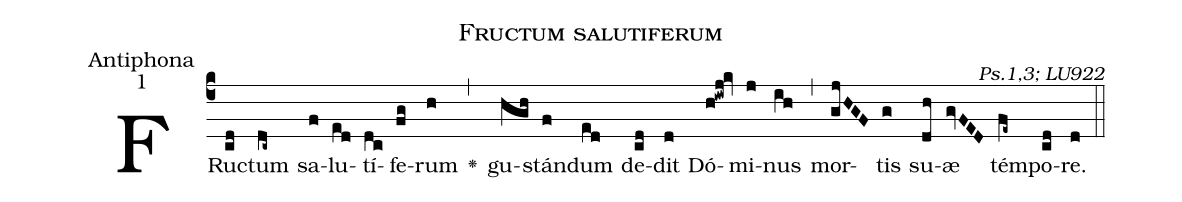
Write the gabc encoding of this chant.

name:Fructum salutiferum;
office-part:Antiphona;
mode:1;
commentary:Ps.1,3; LU922;
%%
(c4) FRu(cd)ctum(dc~) sa(f)lu(ed)tí(dc)fe(fg)rum(h) <v>\greheightstar</v>(,)
gu(hgh)stán(f)dum(ed) de(cd)dit(d) Dó(h!iwj!kv)mi(j)nus(ih) (,)
mor(gjHGF)tis(g) su(dh)æ(gvFED) tém(fe~)po(cd)re.(d) (::)
